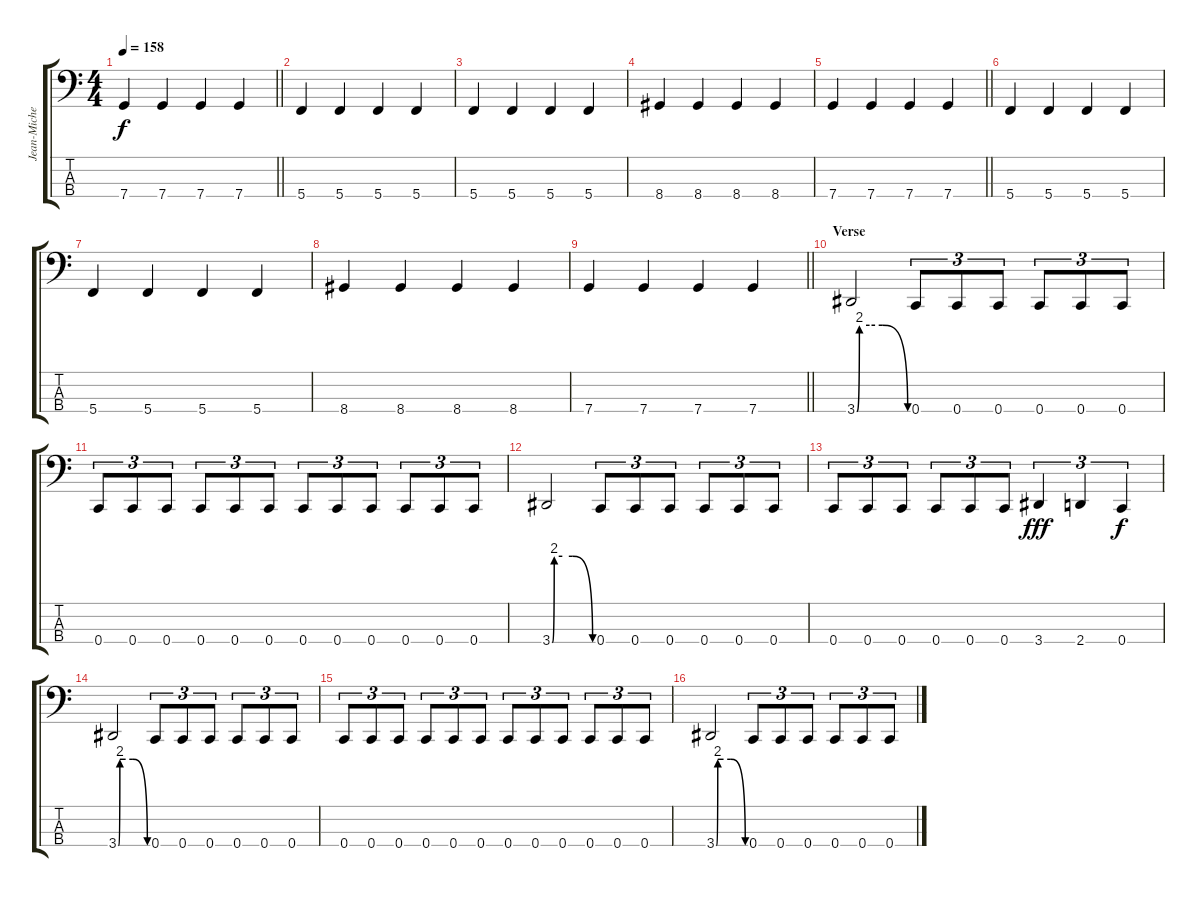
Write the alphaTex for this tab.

\track ("Jean-Michel Labadie" "Jean-Miche") {instrument electricbasspick}
\staff {score tabs}
\tuning (F2 C2 G1 C1) {hide}
\ts (4 4)
\tempo 158
\clef f4
\barLineRight lightlight
\ks c
7.4.4{dy f} 7.4.4 7.4.4 7.4.4 |
5.4.4 5.4.4 5.4.4 5.4.4 |
5.4.4 5.4.4 5.4.4 5.4.4 |
8.4.4 8.4.4 8.4.4 8.4.4 |
\barLineRight lightlight
7.4.4 7.4.4 7.4.4 7.4.4 |
5.4.4 5.4.4 5.4.4 5.4.4 |
5.4.4 5.4.4 5.4.4 5.4.4 |
8.4.4 8.4.4 8.4.4 8.4.4 |
\barLineRight lightlight
7.4.4 7.4.4 7.4.4 7.4.4 |
\section ("" "Verse")
3.4{be (custom 0 0 3 8 15 8 30 8 60 0)}.2 0.4.8{tu (3 2)} 0.4.8{tu (3 2)} 0.4.8{tu (3 2)} 0.4.8{tu (3 2)} 0.4.8{tu (3 2)} 0.4.8{tu (3 2)} |
0.4.8{tu (3 2)} 0.4.8{tu (3 2)} 0.4.8{tu (3 2)} 0.4.8{tu (3 2)} 0.4.8{tu (3 2)} 0.4.8{tu (3 2)} 0.4.8{tu (3 2)} 0.4.8{tu (3 2)} 0.4.8{tu (3 2)} 0.4.8{tu (3 2)} 0.4.8{tu (3 2)} 0.4.8{tu (3 2)} |
3.4{be (custom 0 0 3 8 15 8 30 8 60 0)}.2 0.4.8{tu (3 2)} 0.4.8{tu (3 2)} 0.4.8{tu (3 2)} 0.4.8{tu (3 2)} 0.4.8{tu (3 2)} 0.4.8{tu (3 2)} |
0.4.8{tu (3 2)} 0.4.8{tu (3 2)} 0.4.8{tu (3 2)} 0.4.8{tu (3 2)} 0.4.8{tu (3 2)} 0.4.8{tu (3 2)} 3.4.4{tu (3 2) dy fff} 2.4.4{tu (3 2)} 0.4.4{tu (3 2) dy f} |
3.4{be (custom 0 0 3 8 15 8 30 8 60 0)}.2 0.4.8{tu (3 2)} 0.4.8{tu (3 2)} 0.4.8{tu (3 2)} 0.4.8{tu (3 2)} 0.4.8{tu (3 2)} 0.4.8{tu (3 2)} |
0.4.8{tu (3 2)} 0.4.8{tu (3 2)} 0.4.8{tu (3 2)} 0.4.8{tu (3 2)} 0.4.8{tu (3 2)} 0.4.8{tu (3 2)} 0.4.8{tu (3 2)} 0.4.8{tu (3 2)} 0.4.8{tu (3 2)} 0.4.8{tu (3 2)} 0.4.8{tu (3 2)} 0.4.8{tu (3 2)} |
3.4{be (custom 0 0 3 8 15 8 30 8 60 0)}.2 0.4.8{tu (3 2)} 0.4.8{tu (3 2)} 0.4.8{tu (3 2)} 0.4.8{tu (3 2)} 0.4.8{tu (3 2)} 0.4.8{tu (3 2)}
